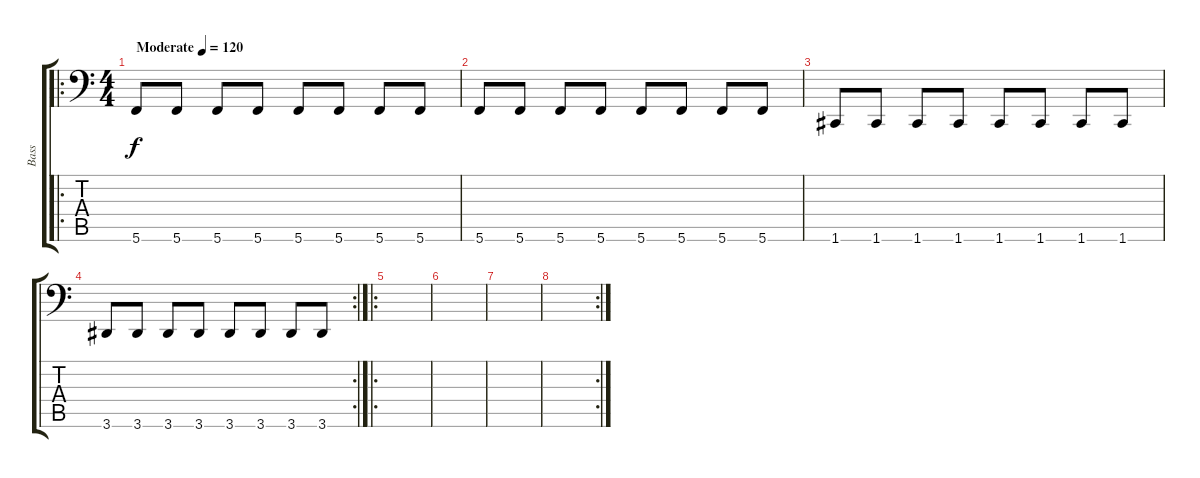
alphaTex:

\track ("Bass" "Bass") {instrument electricbasspick}
\staff {score tabs}
\tuning (C3 G2 Eb2 Bb1 F1 C1) {hide}
\ro
\ts (4 4)
\tempo (120 "Moderate")
\clef f4
\ks c
5.6.8{dy f instrument electricbasspick} 5.6.8 5.6.8 5.6.8 5.6.8 5.6.8 5.6.8 5.6.8 |
5.6.8 5.6.8 5.6.8 5.6.8 5.6.8 5.6.8 5.6.8 5.6.8 |
1.6.8 1.6.8 1.6.8 1.6.8 1.6.8 1.6.8 1.6.8 1.6.8 |
\rc 2
3.6.8 3.6.8 3.6.8 3.6.8 3.6.8 3.6.8 3.6.8 3.6.8 |
\ro
|
|
|
\rc 2
